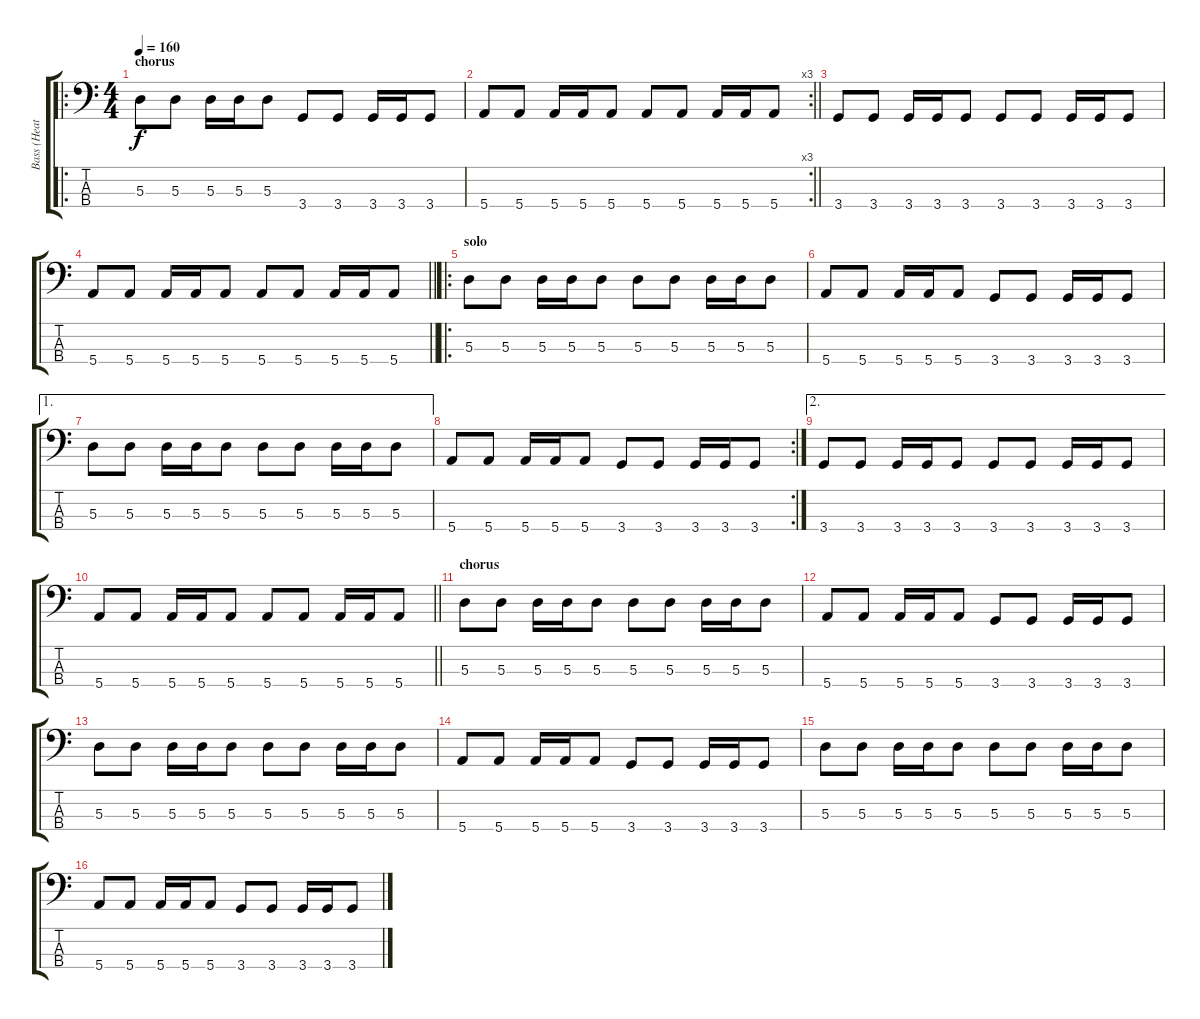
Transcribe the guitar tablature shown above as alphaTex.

\track ("Bass (Heather/Yvonne)" "Bass (Heat") {instrument electricbassfinger}
\staff {score tabs}
\tuning (G2 D2 A1 E1) {hide}
\ro
\ts (4 4)
\section ("" "chorus")
\tempo 160
\clef f4
\ks c
5.3.8{dy f} 5.3.8 5.3.16 5.3.16 5.3.8 3.4.8 3.4.8 3.4.16 3.4.16 3.4.8 |
\rc 3
\barLineRight lightlight
5.4.8 5.4.8 5.4.16 5.4.16 5.4.8 5.4.8 5.4.8 5.4.16 5.4.16 5.4.8 |
3.4.8 3.4.8 3.4.16 3.4.16 3.4.8 3.4.8 3.4.8 3.4.16 3.4.16 3.4.8 |
\barLineRight lightlight
5.4.8 5.4.8 5.4.16 5.4.16 5.4.8 5.4.8 5.4.8 5.4.16 5.4.16 5.4.8 |
\ro
\section ("" "solo")
5.3.8 5.3.8 5.3.16 5.3.16 5.3.8 5.3.8 5.3.8 5.3.16 5.3.16 5.3.8 |
5.4.8 5.4.8 5.4.16 5.4.16 5.4.8 3.4.8 3.4.8 3.4.16 3.4.16 3.4.8 |
\ae 1
5.3.8 5.3.8 5.3.16 5.3.16 5.3.8 5.3.8 5.3.8 5.3.16 5.3.16 5.3.8 |
\rc 2
5.4.8 5.4.8 5.4.16 5.4.16 5.4.8 3.4.8 3.4.8 3.4.16 3.4.16 3.4.8 |
\ae 2
3.4.8 3.4.8 3.4.16 3.4.16 3.4.8 3.4.8 3.4.8 3.4.16 3.4.16 3.4.8 |
\barLineRight lightlight
5.4.8 5.4.8 5.4.16 5.4.16 5.4.8 5.4.8 5.4.8 5.4.16 5.4.16 5.4.8 |
\section ("" "chorus")
5.3.8 5.3.8 5.3.16 5.3.16 5.3.8 5.3.8 5.3.8 5.3.16 5.3.16 5.3.8 |
5.4.8 5.4.8 5.4.16 5.4.16 5.4.8 3.4.8 3.4.8 3.4.16 3.4.16 3.4.8 |
5.3.8 5.3.8 5.3.16 5.3.16 5.3.8 5.3.8 5.3.8 5.3.16 5.3.16 5.3.8 |
5.4.8 5.4.8 5.4.16 5.4.16 5.4.8 3.4.8 3.4.8 3.4.16 3.4.16 3.4.8 |
5.3.8 5.3.8 5.3.16 5.3.16 5.3.8 5.3.8 5.3.8 5.3.16 5.3.16 5.3.8 |
5.4.8 5.4.8 5.4.16 5.4.16 5.4.8 3.4.8 3.4.8 3.4.16 3.4.16 3.4.8
